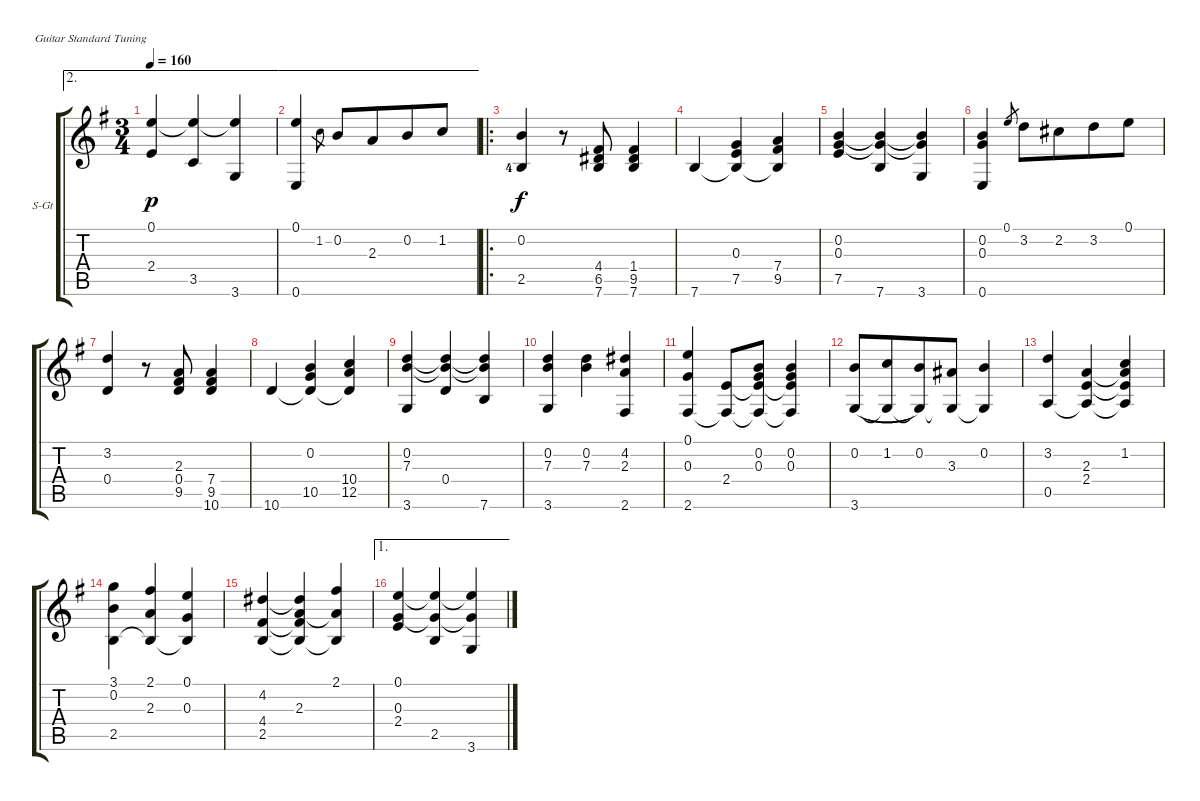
\defaultSystemsLayout 4
\bracketExtendMode groupsimilarinstruments
\firstSystemTrackNameOrientation horizontal
\otherSystemsTrackNameOrientation horizontal
\track ("Steel Guitar" "S-Gt") {instrument acousticguitarsteel}
\staff {score tabs}
\tuning (E4 B3 G3 D3 A2 E2)
\ae 2
\ts (3 4)
\tempo 160
\clef g2
\scale
0.156098
\ks g
(0.1 2.4).4{dy p} (0.1{t} 3.5).4 (0.1{t} 3.6).4 |
\ae 2
\scale
0.209756 (0.6 0.1).4 1.2.8{gr beam invert} 0.2.8{beam merge} 2.3.8{beam merge} 0.2.8{beam invert beam merge} 1.2.8 |
\ro
\scale
0.212299 (0.2 2.5{lf 5}).4{dy f} r.8 (4.4 6.5 7.6).8 (7.6 1.4 9.5).4 |
\scale
0.140556 7.6.4 (7.6{t} 7.5 0.3).4 (7.6{t} 7.4 9.5).4 |
\scale
0.140556 (0.2 0.3 7.5).4 (0.2{t} 0.3{t} 7.6).4 (0.2{t} 0.3{t} 3.6).4 |
\scale
0.210835 (0.6 0.3 0.2).4 0.1.8{gr} 3.2.8{beam merge} 2.2.8{beam merge} 3.2.8{beam merge} 0.1.8 |
\scale
0.155198 (3.2 0.4).4 r.8 (0.4 9.5 2.3).8 (7.4 9.5 10.6).4 |
\scale
0.140556 10.6.4 (10.6{t} 10.5 0.2).4 (10.6{t} 10.4 12.5).4 |
\scale
0.150235 (7.3 0.2 3.6).4 (7.3{t} 0.2{t} 0.4).4 (7.3{t} 0.2{t} 7.6).4 |
\scale
0.150235 (7.3 0.2 3.6).4 (0.2 7.3).4 (4.2 2.3 2.6).4 |
\scale
0.165884 (2.6 0.3 0.1).4 (2.6{t} 2.4).8 (2.6{t} 2.4{t} 0.3 0.2).8 (0.2 0.3 2.4{t} 2.6{t}).4 |
\scale
0.233177 (0.2 3.6).8{legatoorigin beam merge} (1.2 3.6{t}).8{legatoorigin beam merge} (0.2 3.6{t}).8 (3.6{t} 3.3).8 (0.2 3.6{t}).4 |
\scale
0.150235 (0.5 3.2).4 (0.5{t} 2.4 2.3).4 (0.5{t} 2.4{t} 2.3{t} 1.2).4 |
\scale
0.150235 (3.1 0.2 2.5).4{beam invert} (2.5{t} 2.3 2.1).4 (2.5{t} 0.3 0.1).4 |
\scale
0.155063 (4.2 4.4 2.5).4 (4.2{t} 4.4{t} 2.5{t} 2.3).4 (2.5{t} 2.3{t} 2.1).4 |
\ae 1
\scale
0.151899 (0.1 0.3 2.4).4 (0.1{t} 0.3{t} 2.5).4 (0.1{t} 0.3{t} 3.6).4
